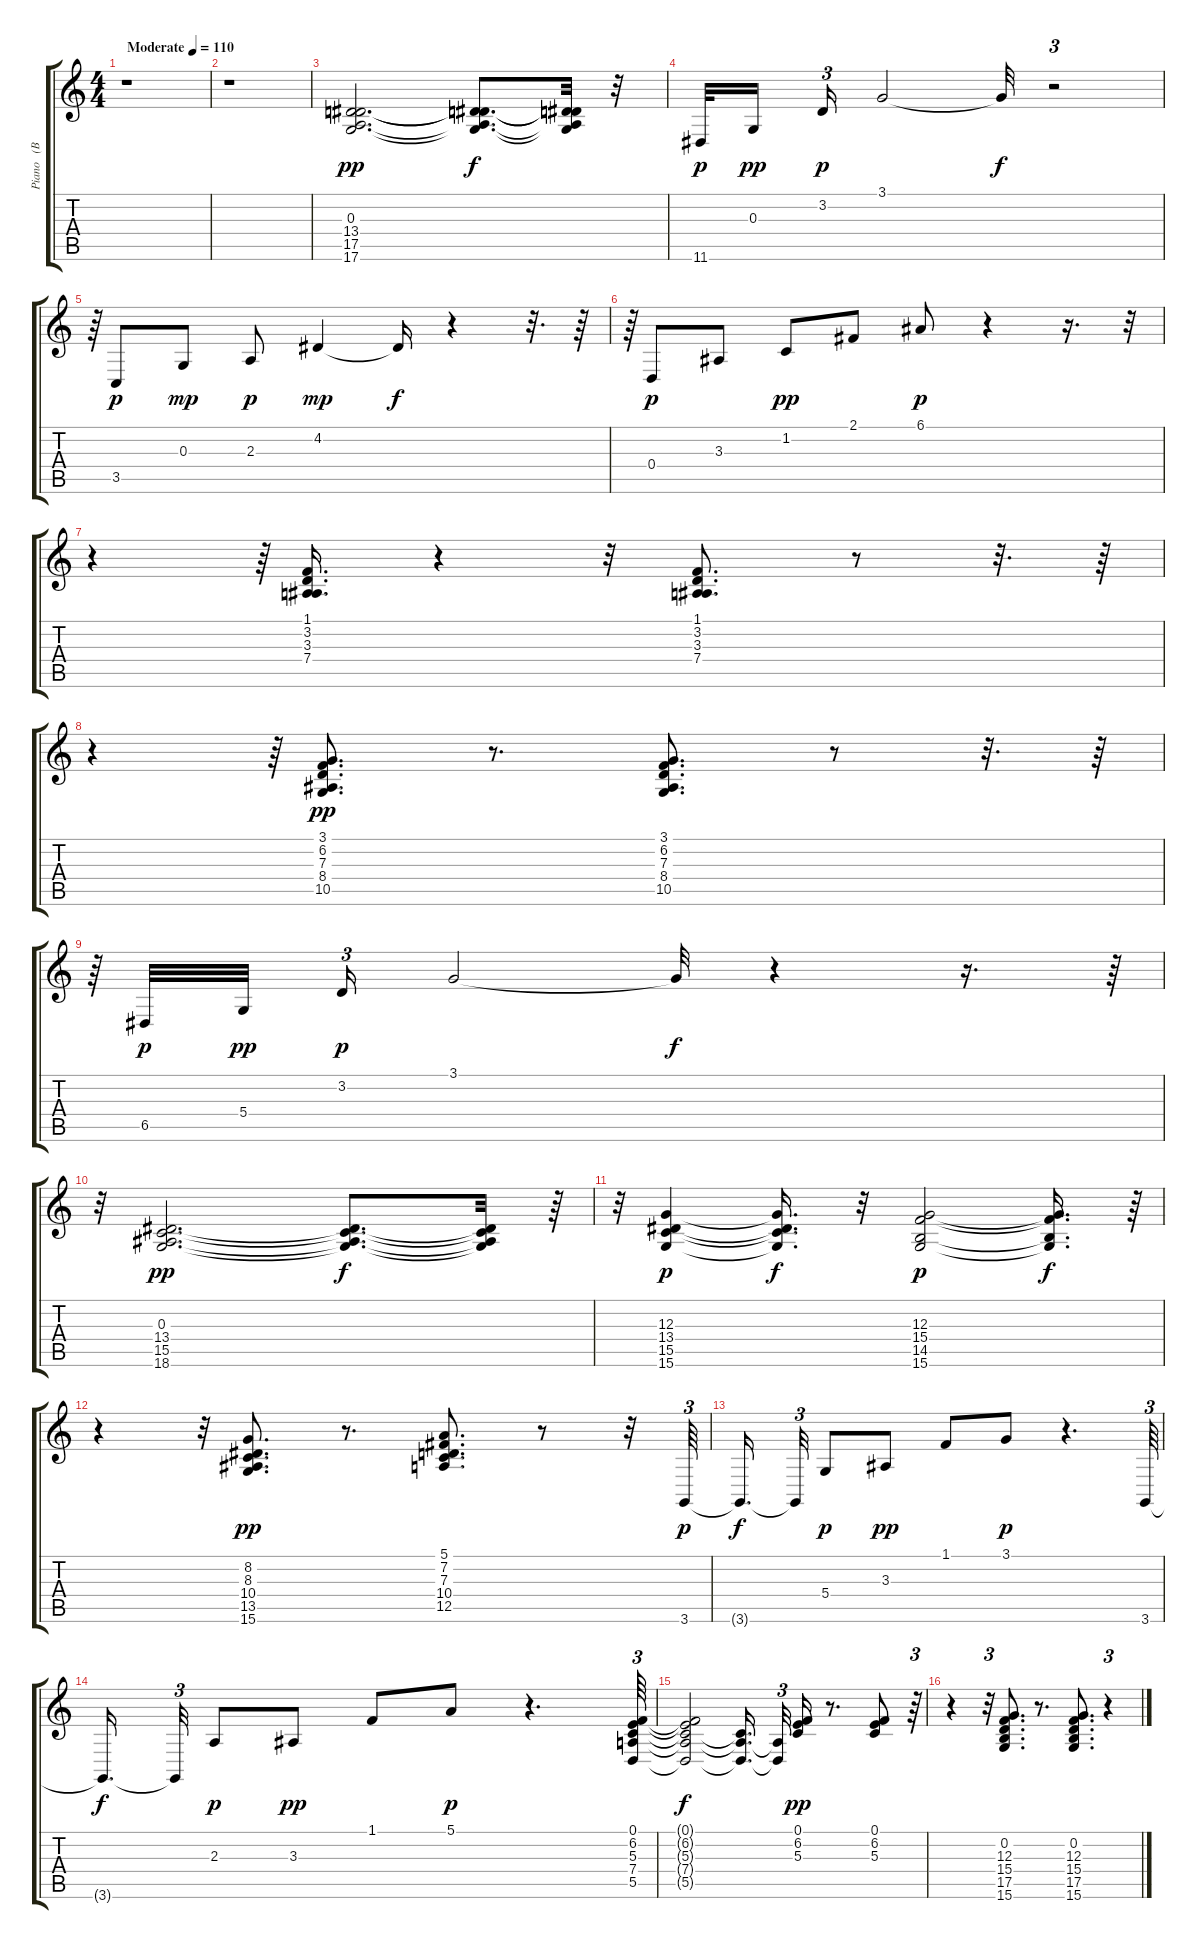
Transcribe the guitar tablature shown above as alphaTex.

\track ("Piano   (BB)" "Piano   (B") {instrument electricgrandpiano}
\staff {score tabs}
\tuning (E4 B3 G3 D3 A2 E2) {hide}
\ts (4 4)
\tempo (110 "Moderate")
\clef g2
\ks c
r.1{dy pp instrument electricgrandpiano} |
r.1 |
(0.3 13.4 17.5 17.6).2{d} (0.3{t} 13.4{t} 17.5{t} 17.6{t}).8{d dy f} (0.3{t} 13.4{t} 17.5{t} 17.6{t}).32 r.32 |
11.6.32{dy p} 0.3.16{dy pp beam splitsecondary} 3.2.16{tu (3 2) dy p} 3.1.2 3.1{t}.32{dy f} r.2{tu (3 2)} |
r.64{tu (3 2)} 3.5.8{dy p} 0.3.8{dy mp} 2.3.8{dy p} 4.2.4{dy mp} 4.2{t}.16{dy f} r.4 r.32{d} r.64 |
r.64{tu (3 2)} 0.4.8{dy p} 3.3.8 1.2.8{dy pp} 2.1.8 6.1.8{dy p} r.4 r.16{d} r.32{tu (3 2)} |
r.4 r.64{tu (3 2)} (1.1 3.2 3.3 7.4).16{d} r.4 r.32 (1.1 3.2 3.3 7.4).8{d} r.8 r.32{d} r.64 |
r.4 r.64{tu (3 2)} (3.1 6.2 7.3 8.4 10.5).8{d dy pp} r.8{d} (3.1 6.2 7.3 8.4 10.5).8{d} r.8 r.32{d} r.64 |
r.64{tu (3 2)} 6.5.32{dy p} 5.4.32{dy pp beam splitsecondary} 3.2.16{tu (3 2) dy p} 3.1.2 3.1{t}.32{dy f} r.4 r.16{d} r.64{tu (3 2)} |
r.32{tu (3 2)} (0.3 13.4 15.5 18.6).2{d dy pp} (0.3{t} 13.4{t} 15.5{t} 18.6{t}).8{d dy f} (0.3{t} 13.4{t} 15.5{t} 18.6{t}).32 r.64{tu (3 2)} |
r.32{tu (3 2)} (12.3 13.4 15.5 15.6).4{dy p} (12.3{t} 13.4{t} 15.5{t} 15.6{t}).16{d dy f} r.32 (12.3 15.4 14.5 15.6).2{dy p} (12.3{t} 15.4{t} 14.5{t} 15.6{t}).16{d dy f} r.64{tu (3 2)} |
r.4 r.32{tu (3 2)} (8.2 8.3 10.4 13.5 15.6).8{d dy pp} r.8{d} (5.1 7.2 7.3 10.4 12.5).8{d} r.8 r.32 3.6.64{tu (3 2) dy p} |
3.6{t}.16{d dy f beam splitsecondary} 3.6{t}.32{tu (3 2)} 5.4.8{dy p} 3.3.8{dy pp} 1.1.8 3.1.8{dy p} r.4{d} 3.6.64{tu (3 2)} |
3.6{t}.16{d dy f beam splitsecondary} 3.6{t}.32{tu (3 2)} 2.3.8{dy p} 3.3.8{dy pp} 1.1.8 5.1.8{dy p} r.4{d} (0.1 6.2 5.3 7.4 5.5).64{tu (3 2)} |
(0.1{t} 6.2{t} 5.3{t} 7.4{t} 5.5{t}).2{dy f} (5.3{t} 7.4{t} 5.5{t}).16{d beam splitsecondary} (7.4{t} 5.5{t}).32{tu (3 2)} (0.1 6.2 5.3).16{dy pp} r.8{d} (0.1 6.2 5.3).8 r.64{tu (3 2)} |
r.4 r.32{tu (3 2)} (0.2 12.3 15.4 17.5 15.6).8{d} r.8{d} (0.2 12.3 15.4 17.5 15.6).8{d} r.4{tu (3 2)}
